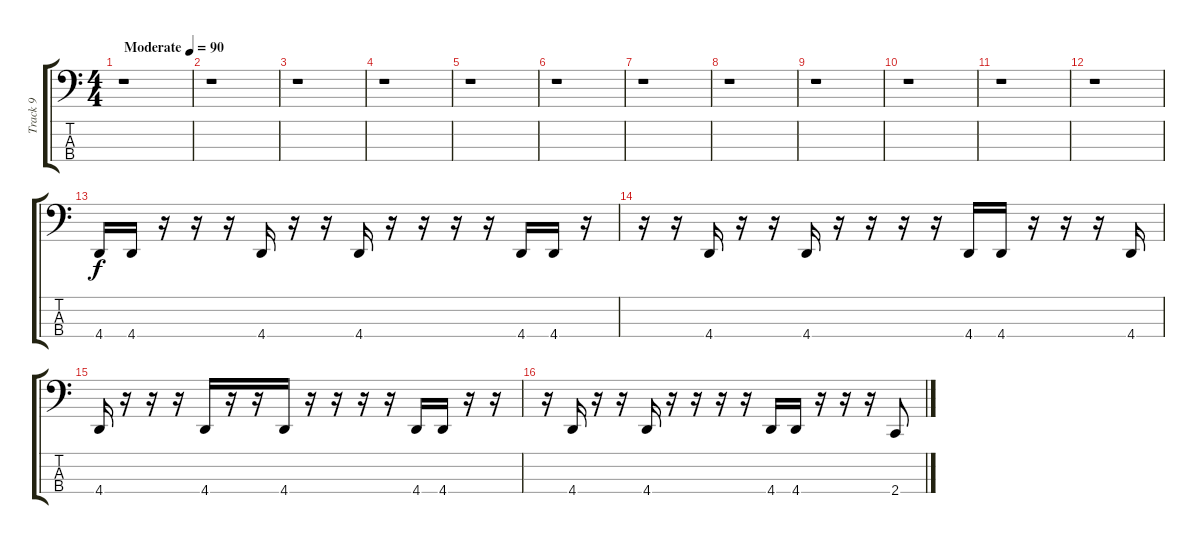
\track ("Track 9" "Track 9") {instrument fretlessbass}
\staff {score tabs}
\tuning (F2 Bb1 F1 Bb0) {hide}
\ts (4 4)
\tempo (90 "Moderate")
\clef f4
\ks c
r.1{dy f instrument fretlessbass} |
r.1 |
r.1 |
r.1 |
r.1 |
r.1 |
r.1 |
r.1 |
r.1 |
r.1 |
r.1 |
r.1 |
4.4.16 4.4.16 r.16 r.16 r.16 4.4.16 r.16 r.16 4.4.16 r.16 r.16 r.16 r.16 4.4.16 4.4.16 r.16 |
r.16 r.16 4.4.16 r.16 r.16 4.4.16 r.16 r.16 r.16 r.16 4.4.16 4.4.16 r.16 r.16 r.16 4.4.16 |
4.4.16 r.16 r.16 r.16 4.4.16 r.16 r.16 4.4.16 r.16 r.16 r.16 r.16 4.4.16 4.4.16 r.16 r.16 |
r.16 4.4.16 r.16 r.16 4.4.16 r.16 r.16 r.16 r.16 4.4.16 4.4.16 r.16 r.16 r.16 2.4.8
